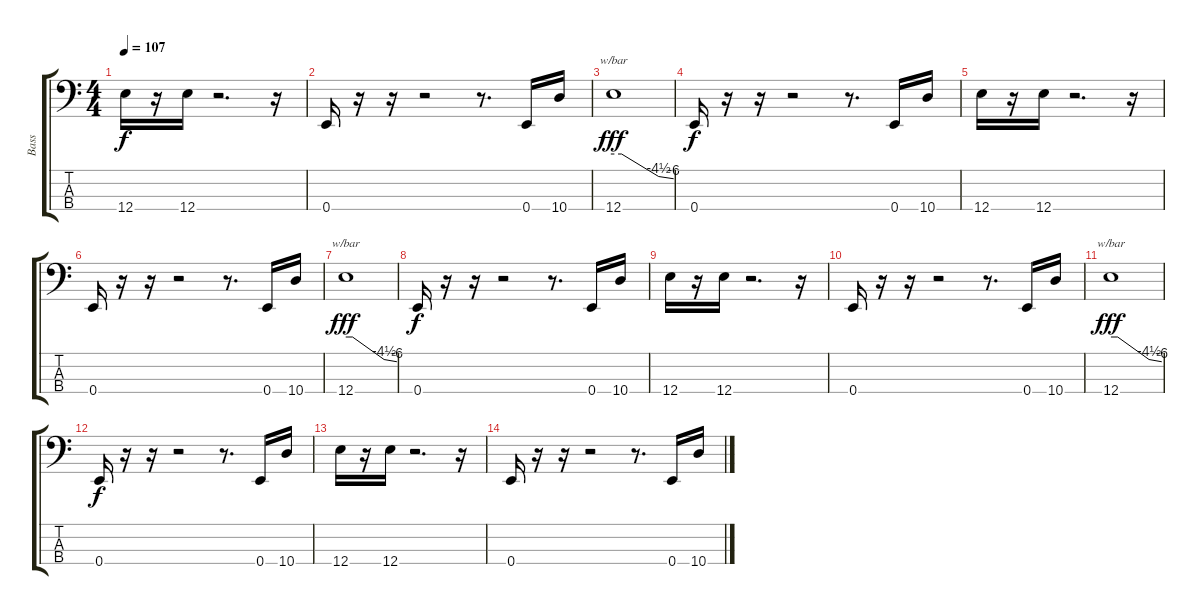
\track ("Bass" "Bass") {instrument electricbassfinger}
\staff {score tabs}
\tuning (G2 D2 A1 E1) {hide}
\ts (4 4)
\tempo 107
\clef f4
\ks c
12.4.16{dy f} r.16 12.4.16 r.2{d} r.16 |
0.4.16 r.16 r.16 r.2 r.8{d} 0.4.16 10.4.16 |
12.4.1{tbe (custom default 0 0 8 0 45 -18 60 -24) dy fff} |
0.4.16{dy f} r.16 r.16 r.2 r.8{d} 0.4.16 10.4.16 |
12.4.16 r.16 12.4.16 r.2{d} r.16 |
0.4.16 r.16 r.16 r.2 r.8{d} 0.4.16 10.4.16 |
12.4.1{tbe (custom default 0 0 8 0 45 -18 60 -24) dy fff} |
0.4.16{dy f} r.16 r.16 r.2 r.8{d} 0.4.16 10.4.16 |
12.4.16 r.16 12.4.16 r.2{d} r.16 |
0.4.16 r.16 r.16 r.2 r.8{d} 0.4.16 10.4.16 |
12.4.1{tbe (custom default 0 0 8 0 45 -18 60 -24) dy fff} |
0.4.16{dy f} r.16 r.16 r.2 r.8{d} 0.4.16 10.4.16 |
12.4.16 r.16 12.4.16 r.2{d} r.16 |
0.4.16 r.16 r.16 r.2 r.8{d} 0.4.16 10.4.16
